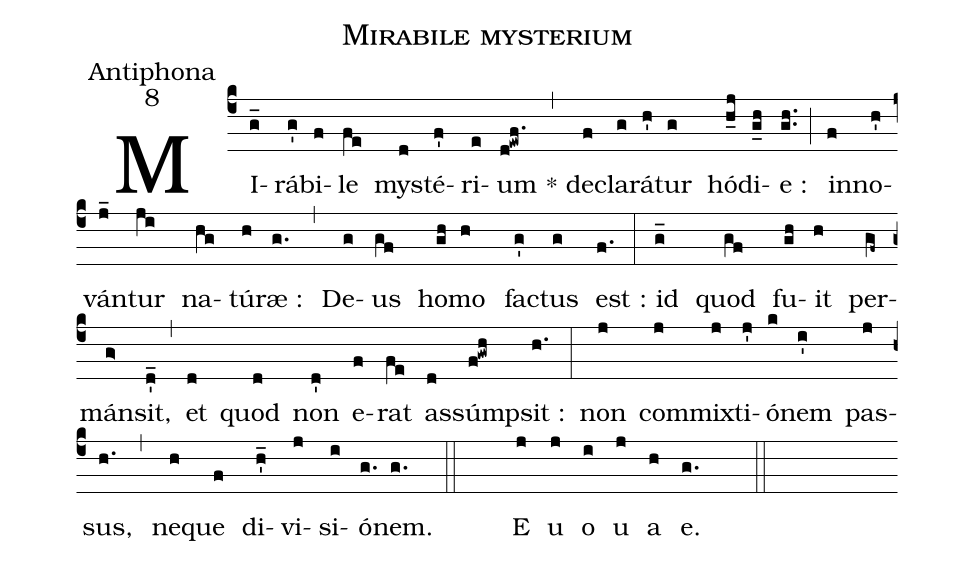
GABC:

name:Mirabile mysterium;
office-part:Antiphona;
mode:8;
%%
(c4)MI(g_)rá(g')bi(f)le(fe) mys(d)té(f')ri(e)um(d!ewf.) *(,)de(f)cla(g)rá(h')tur(g) hó(h_j)di(g_h)e :(gh..) (;)in(f)no(h')ván(j_)tur(ji) na(hg)tú(h)ræ :(g.) (,)De(g)us(gf) homo(gh h) fac(g')tus(g) est(f.) :(:)id(g_) quod(gf) fu(gh)it(h) per(gf~)mán(g>)sit,(d'_) (,)et(d) quod(d) non(d') e(f)rat(fe) as(d)súmp(f!gwh)sit :(h.) (:)non(j) com(j)mix(j)ti(j')ó(k)nem(i') pas(j)sus,(h.) (,)ne(h)que(f) di(h'_)vi(j)si(i)ó(g.)nem.(g.) (:: )E(j) u(/j) o(/i) u(j) a(h) e.(g.) ( )(::   )(     z)
